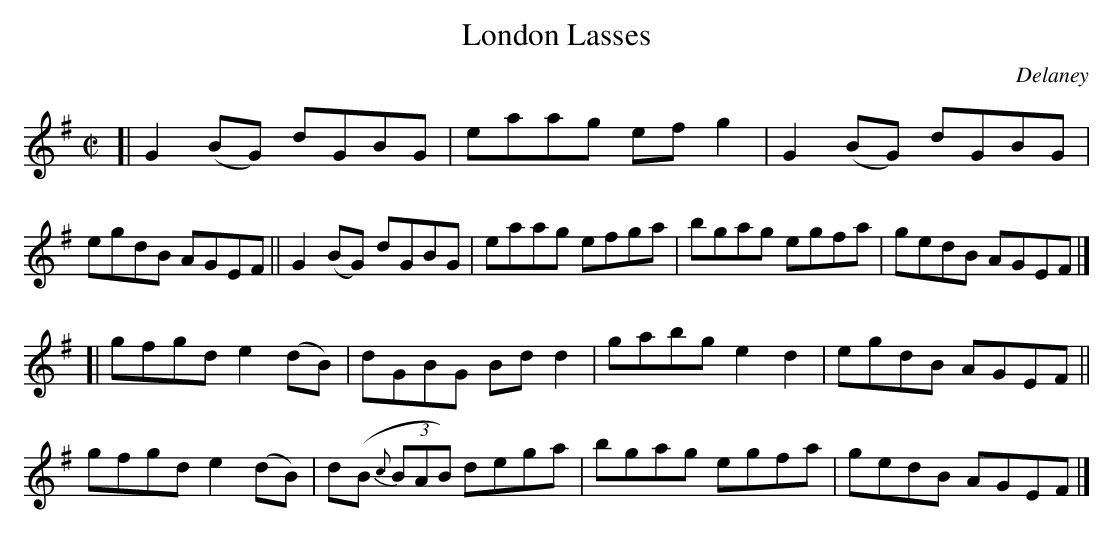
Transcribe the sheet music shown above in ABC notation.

X:1
T: London Lasses
O: Delaney
M: C|
L: 1/8
K: G
[|\
G2(BG) dGBG | eaag efg2 | G2(BG) dGBG | egdB AGEF ||\
G2(BG) dGBG | eaag efga | bgag egfa | gedB AGEF |]
[|\
gfgd e2(dB) | dGBG Bdd2 | gabg e2d2 | egdB AGEF ||\
gfgd e2(dB) | d(B (3{c}BAB) dega | bgag egfa | gedB AGEF |]
